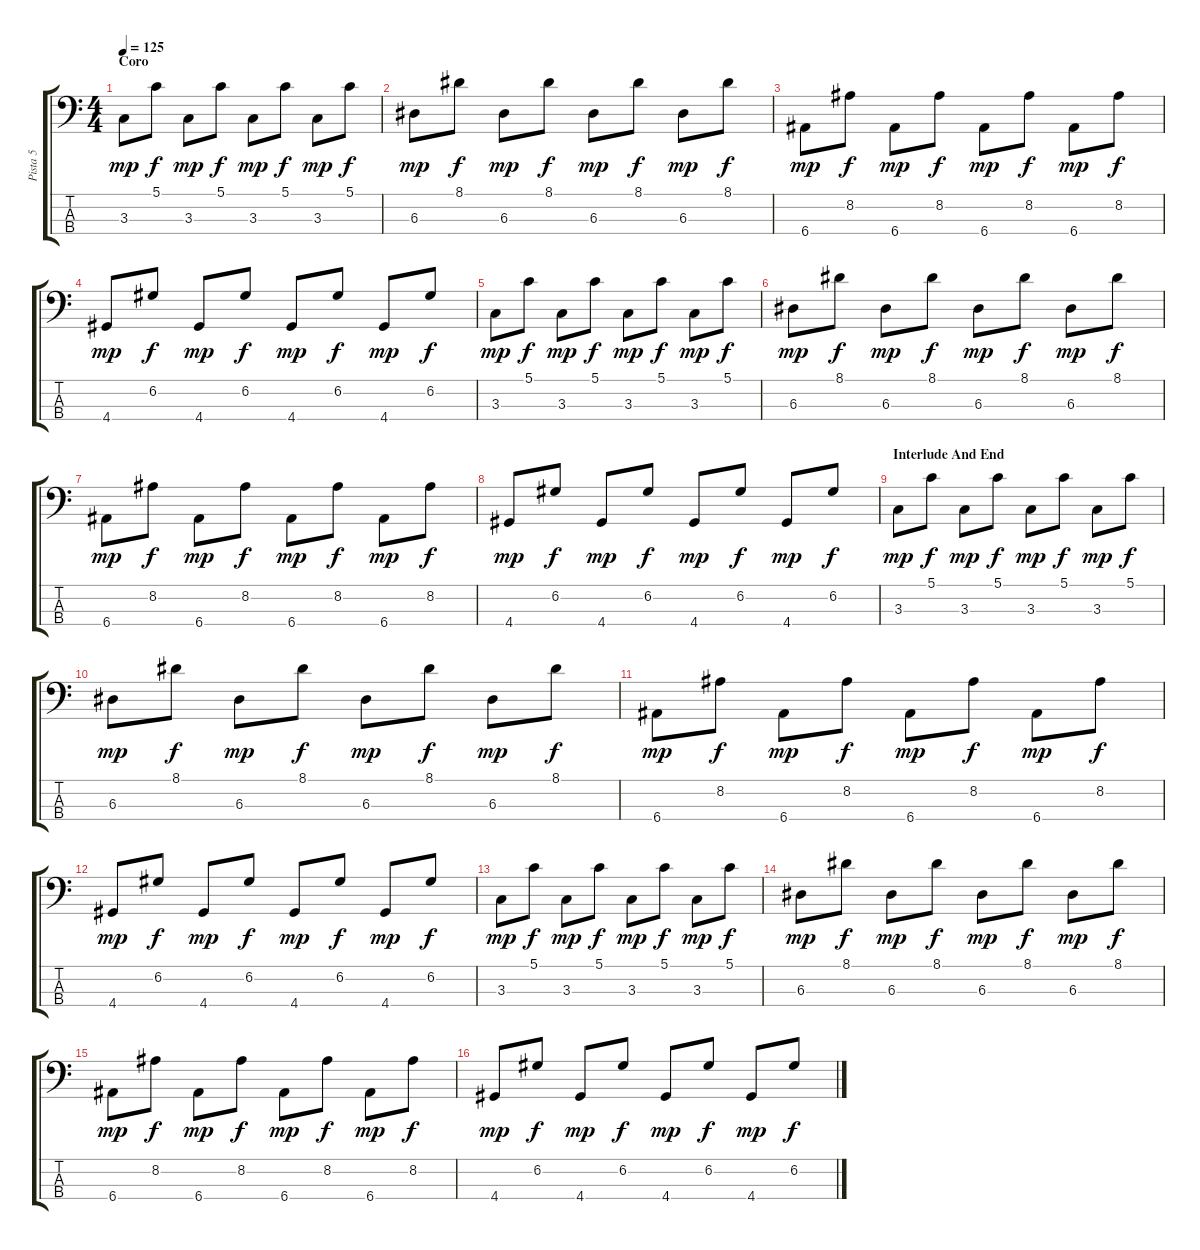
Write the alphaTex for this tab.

\track ("Pista 5" "Pista 5") {instrument fretlessbass}
\staff {score tabs}
\tuning (G2 D2 A1 E1) {hide}
\ts (4 4)
\section ("" "Coro")
\tempo 125
\clef f4
\ks c
3.3.8{dy mp} 5.1.8{dy f} 3.3.8{dy mp} 5.1.8{dy f} 3.3.8{dy mp} 5.1.8{dy f} 3.3.8{dy mp} 5.1.8{dy f} |
6.3.8{dy mp} 8.1.8{dy f} 6.3.8{dy mp} 8.1.8{dy f} 6.3.8{dy mp} 8.1.8{dy f} 6.3.8{dy mp} 8.1.8{dy f} |
6.4.8{dy mp} 8.2.8{dy f} 6.4.8{dy mp} 8.2.8{dy f} 6.4.8{dy mp} 8.2.8{dy f} 6.4.8{dy mp} 8.2.8{dy f} |
4.4.8{dy mp} 6.2.8{dy f} 4.4.8{dy mp} 6.2.8{dy f} 4.4.8{dy mp} 6.2.8{dy f} 4.4.8{dy mp} 6.2.8{dy f} |
3.3.8{dy mp} 5.1.8{dy f} 3.3.8{dy mp} 5.1.8{dy f} 3.3.8{dy mp} 5.1.8{dy f} 3.3.8{dy mp} 5.1.8{dy f} |
6.3.8{dy mp} 8.1.8{dy f} 6.3.8{dy mp} 8.1.8{dy f} 6.3.8{dy mp} 8.1.8{dy f} 6.3.8{dy mp} 8.1.8{dy f} |
6.4.8{dy mp} 8.2.8{dy f} 6.4.8{dy mp} 8.2.8{dy f} 6.4.8{dy mp} 8.2.8{dy f} 6.4.8{dy mp} 8.2.8{dy f} |
4.4.8{dy mp} 6.2.8{dy f} 4.4.8{dy mp} 6.2.8{dy f} 4.4.8{dy mp} 6.2.8{dy f} 4.4.8{dy mp} 6.2.8{dy f} |
\section ("" "Interlude And End")
3.3.8{dy mp} 5.1.8{dy f} 3.3.8{dy mp} 5.1.8{dy f} 3.3.8{dy mp} 5.1.8{dy f} 3.3.8{dy mp} 5.1.8{dy f} |
6.3.8{dy mp} 8.1.8{dy f} 6.3.8{dy mp} 8.1.8{dy f} 6.3.8{dy mp} 8.1.8{dy f} 6.3.8{dy mp} 8.1.8{dy f} |
6.4.8{dy mp} 8.2.8{dy f} 6.4.8{dy mp} 8.2.8{dy f} 6.4.8{dy mp} 8.2.8{dy f} 6.4.8{dy mp} 8.2.8{dy f} |
4.4.8{dy mp} 6.2.8{dy f} 4.4.8{dy mp} 6.2.8{dy f} 4.4.8{dy mp} 6.2.8{dy f} 4.4.8{dy mp} 6.2.8{dy f} |
3.3.8{dy mp} 5.1.8{dy f} 3.3.8{dy mp} 5.1.8{dy f} 3.3.8{dy mp} 5.1.8{dy f} 3.3.8{dy mp} 5.1.8{dy f} |
6.3.8{dy mp} 8.1.8{dy f} 6.3.8{dy mp} 8.1.8{dy f} 6.3.8{dy mp} 8.1.8{dy f} 6.3.8{dy mp} 8.1.8{dy f} |
6.4.8{dy mp} 8.2.8{dy f} 6.4.8{dy mp} 8.2.8{dy f} 6.4.8{dy mp} 8.2.8{dy f} 6.4.8{dy mp} 8.2.8{dy f} |
4.4.8{dy mp} 6.2.8{dy f} 4.4.8{dy mp} 6.2.8{dy f} 4.4.8{dy mp} 6.2.8{dy f} 4.4.8{dy mp} 6.2.8{dy f}
